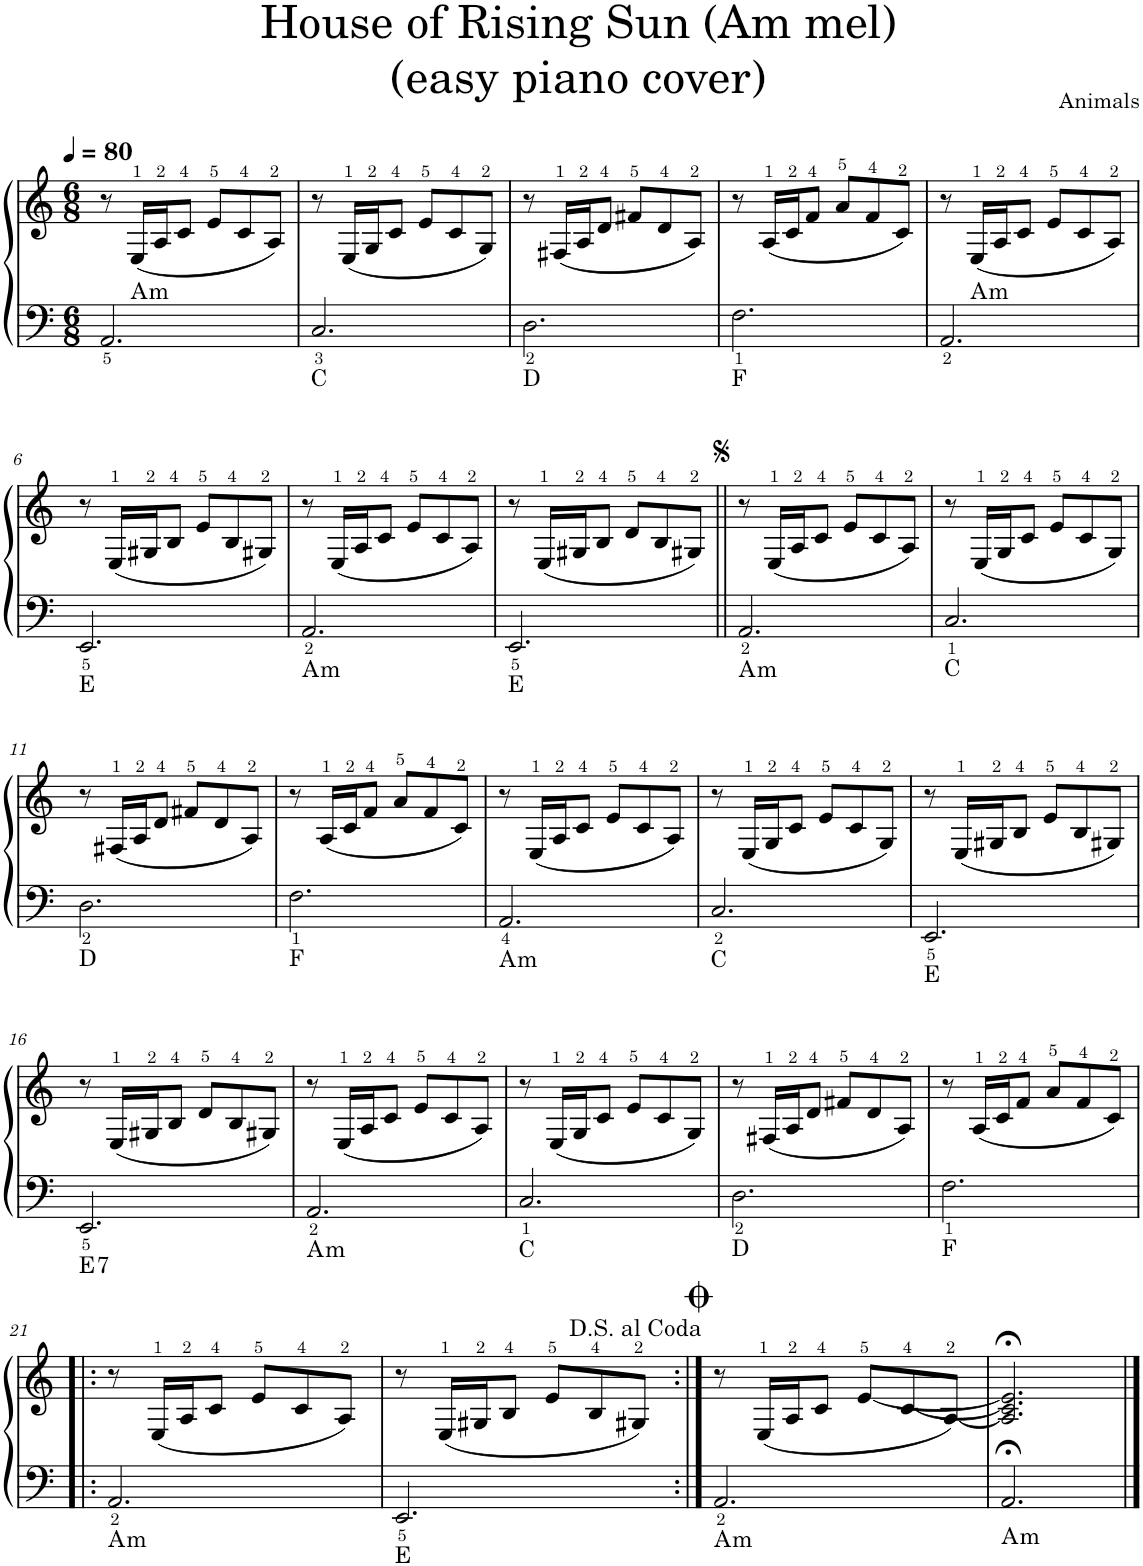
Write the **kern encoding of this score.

**kern	**kern	**harte
*part1	*part1	*part1
*staff2	*staff1	*
*I"Piano	*	*
*I'Pno.	*	*
*clefF4	*clefG2	*
*k[]	*k[]	*
*M6/8	*M6/8	*
*MM80	*MM80	*
=1	=1	=1
2.AA/	8r	.
!	!	!LO:H:kt=m
.	(16E/LL	A:min
.	16A/J	.
.	8c/J	.
.	8e/L	.
.	8c/	.
.	8A/J)	.
=2	=2	=2
2.C/	8r	C:maj
.	(16E/LL	.
.	16G/J	.
.	8c/J	.
.	8e/L	.
.	8c/	.
.	8G/J)	.
=3	=3	=3
2.D\	8r	D:maj
.	(16F#X/LL	.
.	16A/J	.
.	8d/J	.
.	8f#X/L	.
.	8d/	.
.	8A/J)	.
=4	=4	=4
2.F\	8r	F:maj
.	(16A/LL	.
.	16c/J	.
.	8f/J	.
.	8a/L	.
.	8f/	.
.	8c/J)	.
=5	=5	=5
2.AA/	8r	.
!	!	!LO:H:kt=m
.	(16E/LL	A:min
.	16A/J	.
.	8c/J	.
.	8e/L	.
.	8c/	.
.	8A/J)	.
!!LO:LB:g=z
=6	=6	=6
2.EE/	8r	E:maj
.	(16E/LL	.
.	16G#X/J	.
.	8B/J	.
.	8e/L	.
.	8B/	.
.	8G#X/J)	.
=7	=7	=7
!	!	!LO:H:kt=m
2.AA/	8r	A:min
.	(16E/LL	.
.	16A/J	.
.	8c/J	.
.	8e/L	.
.	8c/	.
.	8A/J)	.
=8	=8	=8
2.EE/	8r	E:maj
.	(16E/LL	.
.	16G#X/J	.
.	8B/J	.
.	8d/L	.
.	8B/	.
.	8G#X/J)	.
=9||	=9||	=9||
!	!	!LO:H:kt=m
2.AA/	8r	A:min
.	(16E/LL	.
.	16A/J	.
.	8c/J	.
.	8e/L	.
.	8c/	.
.	8A/J)	.
=10	=10	=10
2.C/	8r	C:maj
.	(16E/LL	.
.	16G/J	.
.	8c/J	.
.	8e/L	.
.	8c/	.
.	8G/J)	.
!!LO:LB:g=z
=11	=11	=11
2.D\	8r	D:maj
.	(16F#X/LL	.
.	16A/J	.
.	8d/J	.
.	8f#X/L	.
.	8d/	.
.	8A/J)	.
=12	=12	=12
2.F\	8r	F:maj
.	(16A/LL	.
.	16c/J	.
.	8f/J	.
.	8a/L	.
.	8f/	.
.	8c/J)	.
=13	=13	=13
!	!	!LO:H:kt=m
2.AA/	8r	A:min
.	(16E/LL	.
.	16A/J	.
.	8c/J	.
.	8e/L	.
.	8c/	.
.	8A/J)	.
=14	=14	=14
2.C/	8r	C:maj
.	(16E/LL	.
.	16G/J	.
.	8c/J	.
.	8e/L	.
.	8c/	.
.	8G/J)	.
=15	=15	=15
2.EE/	8r	E:maj
.	(16E/LL	.
.	16G#X/J	.
.	8B/J	.
.	8e/L	.
.	8B/	.
.	8G#X/J)	.
!!LO:LB:g=z
=16	=16	=16
!	!	!LO:H:kt=7
2.EE/	8r	E:7
.	(16E/LL	.
.	16G#X/J	.
.	8B/J	.
.	8d/L	.
.	8B/	.
.	8G#X/J)	.
=17	=17	=17
!	!	!LO:H:kt=m
2.AA/	8r	A:min
.	(16E/LL	.
.	16A/J	.
.	8c/J	.
.	8e/L	.
.	8c/	.
.	8A/J)	.
=18	=18	=18
2.C/	8r	C:maj
.	(16E/LL	.
.	16G/J	.
.	8c/J	.
.	8e/L	.
.	8c/	.
.	8G/J)	.
=19	=19	=19
2.D\	8r	D:maj
.	(16F#X/LL	.
.	16A/J	.
.	8d/J	.
.	8f#X/L	.
.	8d/	.
.	8A/J)	.
=20	=20	=20
2.F\	8r	F:maj
.	(16A/LL	.
.	16c/J	.
.	8f/J	.
.	8a/L	.
.	8f/	.
.	8c/J)	.
!!LO:LB:g=z
=21!|:	=21!|:	=21!|:
!	!	!LO:H:kt=m
2.AA/	8r	A:min
.	(16E/LL	.
.	16A/J	.
.	8c/J	.
.	8e/L	.
.	8c/	.
.	8A/J)	.
=22	=22	=22
2.EE/	8r	E:maj
.	(16E/LL	.
.	16G#X/J	.
.	8B/J	.
.	8e/L	.
.	8B/	.
.	8G#X/J)	.
=23:|!	=23:|!	=23:|!
!	!	!LO:H:kt=m
2.AA/	8r	A:min
.	(16E/LL	.
.	16A/J	.
.	8c/J	.
.	[8e/L	.
.	[8c/	.
.	[8A/J)	.
=24	=24	=24
!	!	!LO:H:kt=m
2.AA;</	2.A/];< 2.c/];< 2.e/];<	A:min
==	==	==
*-	*-	*-
